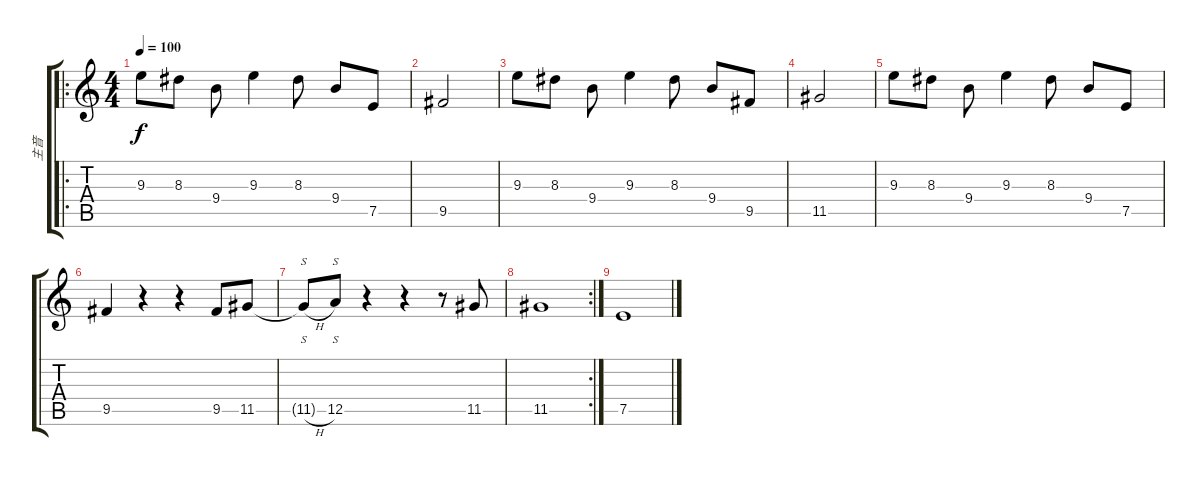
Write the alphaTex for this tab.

\track ("主音" "主音") {instrument distortionguitar}
\staff {score tabs}
\tuning (E4 B3 G3 D3 A2 E2) {hide}
\ro
\ts (4 4)
\tempo 100
\clef g2
\ks c
9.3.8{dy f} 8.3.8 9.4.8 9.3.4 8.3.8 9.4.8 7.5.8 |
9.5.2 |
9.3.8 8.3.8 9.4.8 9.3.4 8.3.8 9.4.8 9.5.8 |
11.5.2 |
9.3.8 8.3.8 9.4.8 9.3.4 8.3.8 9.4.8 7.5.8 |
9.5.4 r.4 r.4 9.5.8 11.5.8 |
11.5{h t}.8{s} 12.5.8{s} r.4 r.4 r.8 11.5.8 |
\rc 2
11.5.1 |
7.5.1
